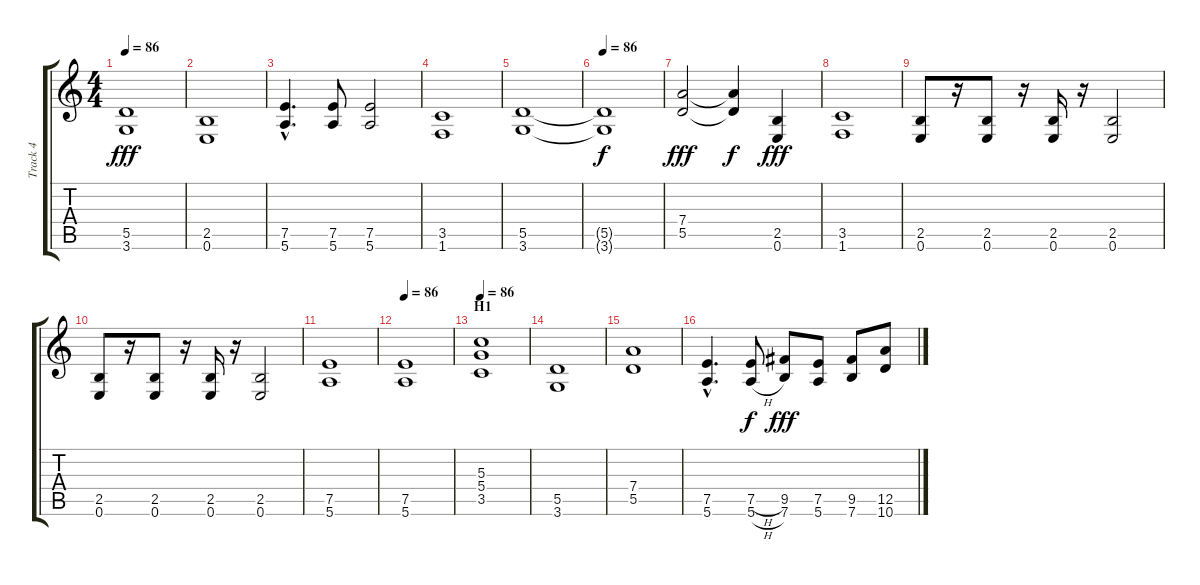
\track ("Track 4" "Track 4") {instrument distortionguitar}
\staff {score tabs}
\tuning (E4 B3 G3 D3 A2 E2) {hide}
\ts (4 4)
\tempo 86
\clef g2
\ks c
(5.5 3.6).1{dy fff} |
(2.5 0.6).1 |
(7.5{hac} 5.6{hac}).4{d} (7.5 5.6).8 (7.5 5.6).2 |
(3.5 1.6).1 |
(5.5 3.6).1 |
\tempo 86
(5.5{t} 3.6{t}).1{dy f} |
(7.4 5.5).2{dy fff} (7.4{t} 5.5{t}).4{dy f} (2.5 0.6).4{dy fff} |
(3.5 1.6).1 |
(2.5 0.6).8 r.16 (2.5 0.6).8 r.16 (2.5 0.6).16 r.16 (2.5 0.6).2 |
(2.5 0.6).8 r.16 (2.5 0.6).8 r.16 (2.5 0.6).16 r.16 (2.5 0.6).2 |
(7.5 5.6).1 |
\tempo 86
(7.5 5.6).1 |
\section ("" "H1")
\tempo 86
(5.3 5.4 3.5).1 |
(5.5 3.6).1 |
(7.4 5.5).1 |
(7.5{hac} 5.6{hac}).4{d} (7.5{h} 5.6{h}).8{dy f} (9.5 7.6).8{dy fff} (7.5 5.6).8 (9.5 7.6).8 (12.5 10.6).8
